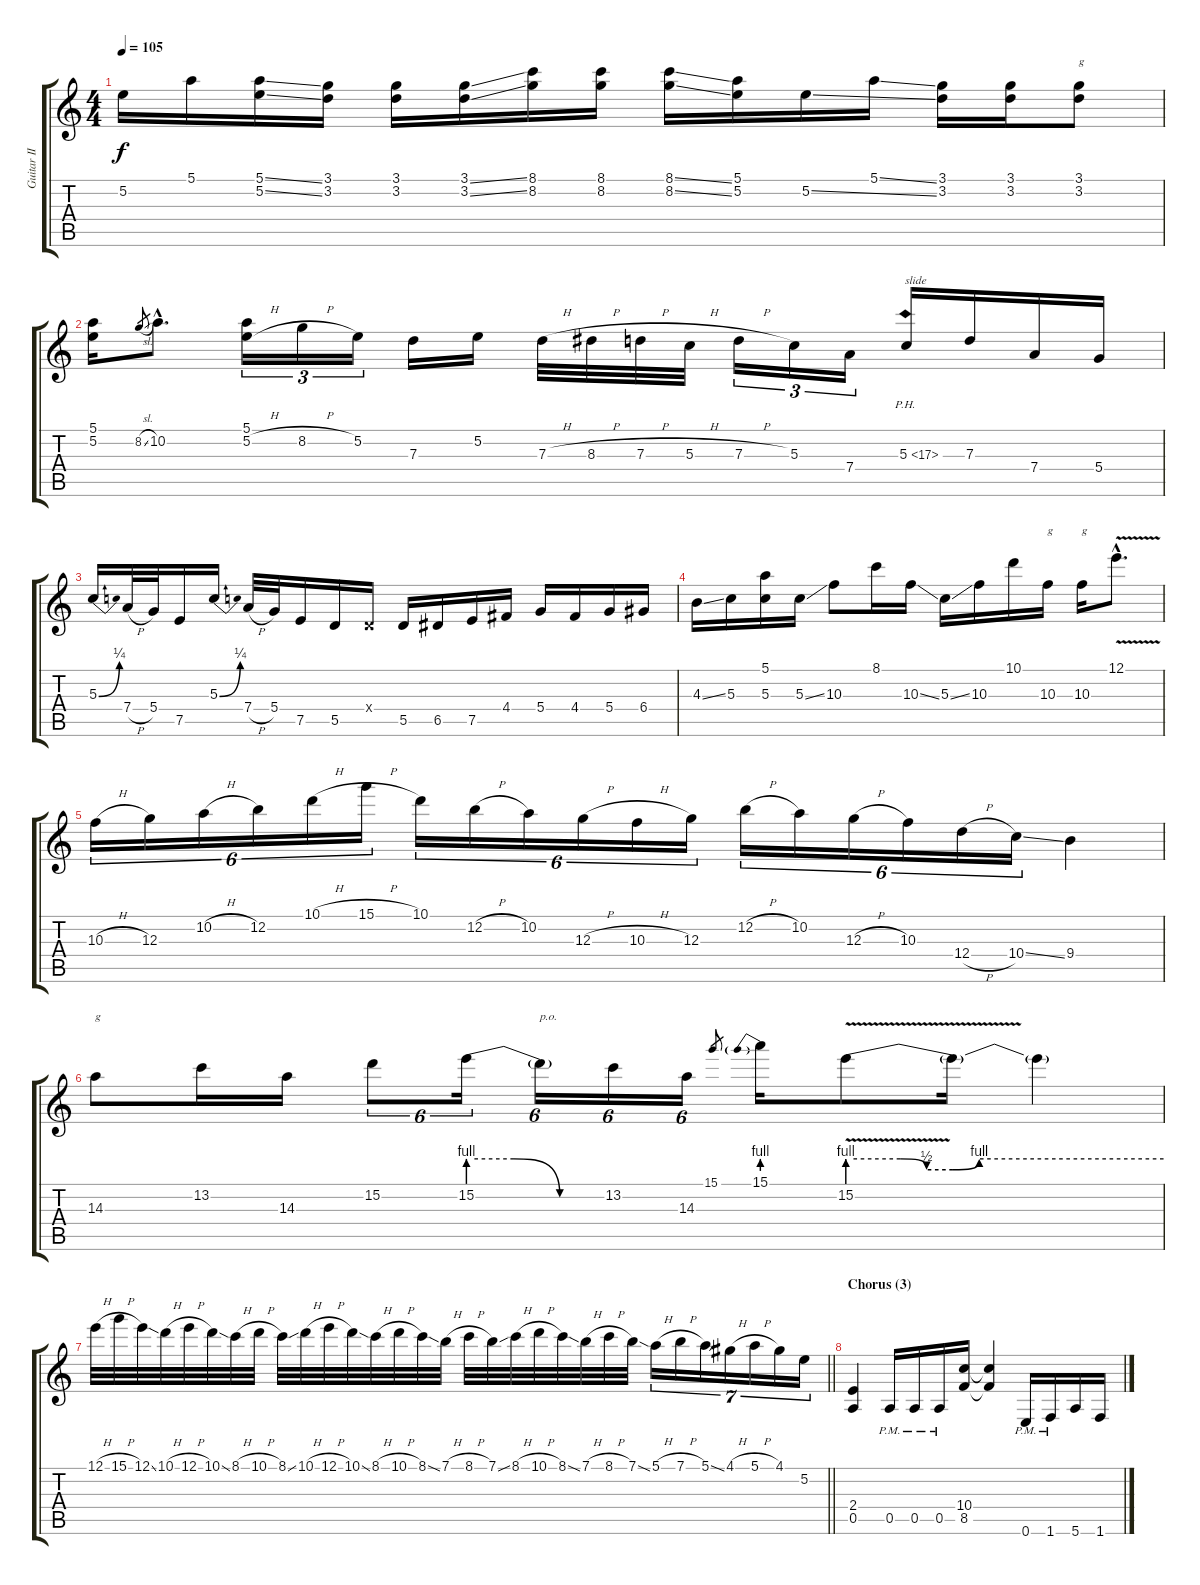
\track ("Guitar II" "Guitar II") {instrument distortionguitar}
\staff {score tabs}
\tuning (E4 B3 G3 D3 A2 E2) {hide}
\ts (4 4)
\tempo 105
\clef g2
\ks aminor
5.2.16{dy f} 5.1.16 (5.1{ss} 5.2{ss}).16 (3.1 3.2).16 (3.1 3.2).16 (3.1{ss} 3.2{ss}).16 (8.1 8.2).16 (8.1 8.2).16 (8.1{ss} 8.2{ss}).16 (5.1 5.2).16 5.2{ss}.16 5.1{ss}.16 (3.1 3.2).16 (3.1 3.2).16 (3.1 3.2).8{txt "g"} |
(5.1 5.2).16 8.2{sl}.8{gr} 10.2{hac}.8{d} (5.1 5.2{h}).16{tu (3 2)} 8.2{h}.16{tu (3 2)} 5.2.16{tu (3 2)} 7.3.16 5.2.16 7.3{h}.32 8.3{h}.32 7.3{h}.32 5.3{h}.32 7.3{h}.16{tu (3 2)} 5.3.16{tu (3 2)} 7.4.16{tu (3 2)} 5.3{ph 12}.16{txt "slide"} 7.3.16 7.4.16 5.4.16 |
5.3{be (bend 0 0 60 1)}.16 7.4{h}.32 5.4.32 7.5.16 5.3{be (bend 0 0 60 1)}.16 7.4{h}.32 5.4.32 7.5.16 5.5.16 0.4{x}.16 5.5.16 6.5.16 7.5.16 4.4.16 5.4.16 4.4.16 5.4.16 6.4.16 |
4.3{ss}.16 5.3.16 (5.1 5.3).16 5.3{ss}.16 10.3.8 8.1.16 10.3{ss}.16 5.3{ss}.16 10.3.16 10.1.16 10.3.16{txt "g"} 10.3.16{txt "g"} 12.1{v hac}.8{d} |
10.3{h}.16{tu (6 4)} 12.3.16{tu (6 4)} 10.2{h}.16{tu (6 4)} 12.2.16{tu (6 4)} 10.1{h}.16{tu (6 4)} 15.1{h}.16{tu (6 4)} 10.1.16{tu (6 4)} 12.2{h}.16{tu (6 4)} 10.2.16{tu (6 4)} 12.3{h}.16{tu (6 4)} 10.3{h}.16{tu (6 4)} 12.3.16{tu (6 4)} 12.2{h}.16{tu (6 4)} 10.2.16{tu (6 4)} 12.3{h}.16{tu (6 4)} 10.3.16{tu (6 4)} 12.4{h}.16{tu (6 4)} 10.4{ss}.16{tu (6 4)} 9.4.4 |
14.3.8{txt "g"} 13.2.16 14.3.16 15.2.8{tu (6 4)} 15.2{be (custom 0 4 20 4 40 0 60 0)}.16{tu (6 4)} 15.2{t}.16{tu (6 4) txt "p.o."} 13.2.16{tu (6 4)} 14.3.16{tu (6 4)} 15.1.8{gr} 15.1{be (prebend 0 4 60 4)}.16 15.2{be (custom 0 4 10 4 15 2 20 2 25 4 60 4) v}.8 15.2{t}.16 15.2{t}.4 |
\barLineRight lightlight
12.1{h}.32 15.1{h}.32 12.1{ss}.32 10.1{h}.32 12.1{h}.32 10.1{ss}.32 8.1{h}.32 10.1{h}.32 8.1{ss}.32 10.1{h}.32 12.1{h}.32 10.1{ss}.32 8.1{h}.32 10.1{h}.32 8.1{ss}.32 7.1{h}.32 8.1{h}.32 7.1{ss}.32 8.1{h}.32 10.1{h}.32 8.1{ss}.32 7.1{h}.32 8.1{h}.32 7.1{ss}.32 5.1{h}.16{tu (7 4)} 7.1{h}.16{tu (7 4)} 5.1{ss}.16{tu (7 4)} 4.1{h}.16{tu (7 4)} 5.1{h}.16{tu (7 4)} 4.1.16{tu (7 4)} 5.2.16{tu (7 4)} |
\section ("" "Chorus (3)")
(2.4 0.5).4 0.5{pm}.16 0.5{pm}.16 0.5{pm}.16 (10.4 8.5).16 (10.4{t} 8.5{t}).4 0.6{pm}.16 1.6{pm}.16 5.6.16 1.6.16
